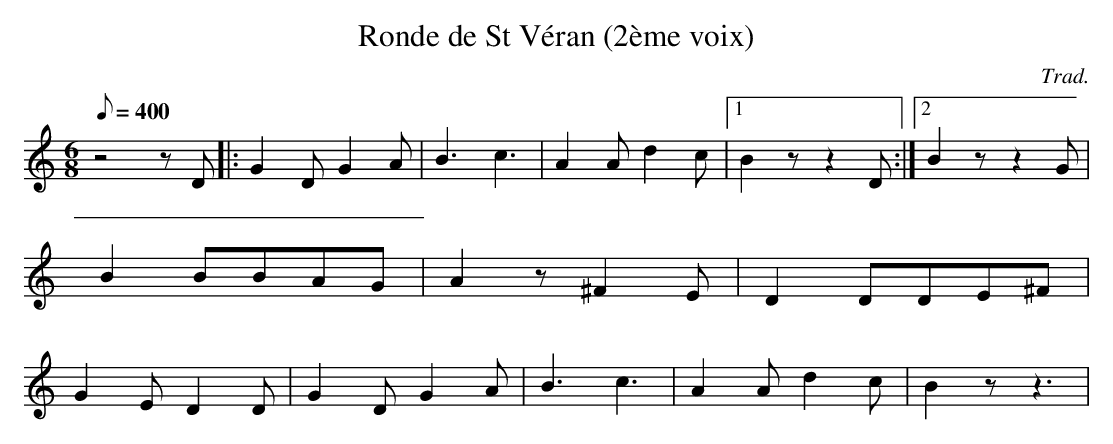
X:1
T:Ronde de St Véran (2ème voix)
C:Trad.
M:6/8
L:1/8
Q:400
K:C
z4zD|:G2DG2A|B3c3|A2Ad2c|1B2zz2D:|2B2zz2G|B2BBAG|A2z^F2E|D2DDE^F|G2ED2D|G2DG2A|B3c3|A2Ad2c|B2zz3| \
